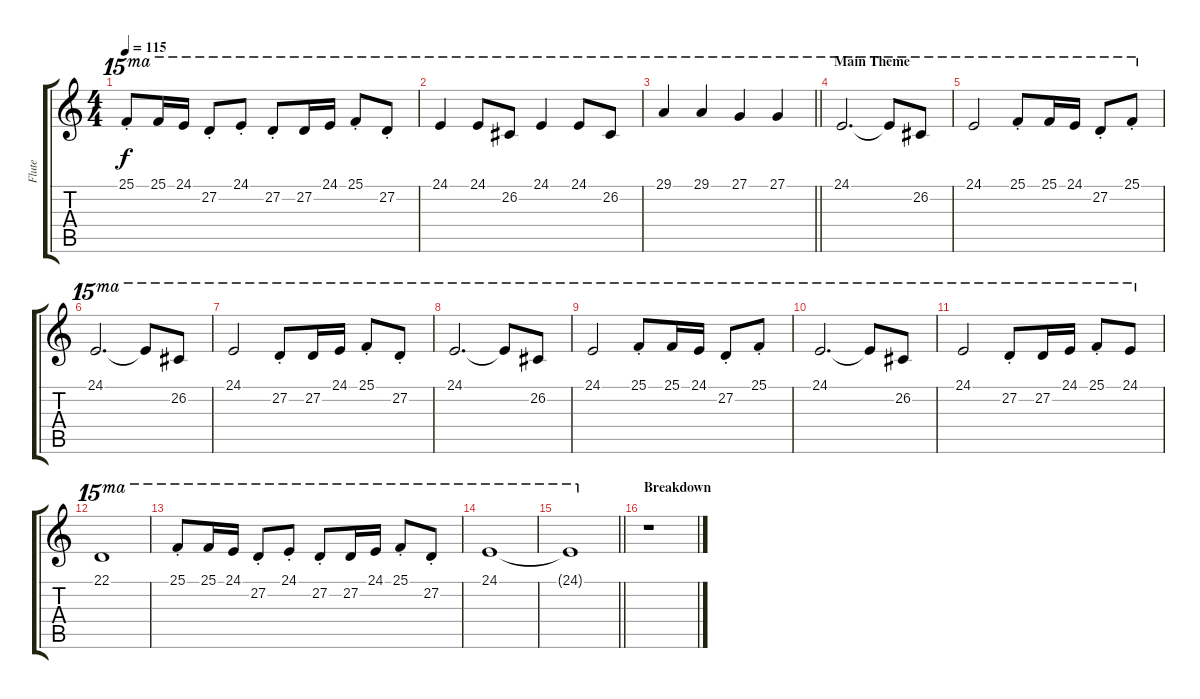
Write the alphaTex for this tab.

\track ("Flute" "Flute") {instrument shakuhachi}
\staff {score tabs}
\tuning (E4 B3 G3 D3 A2 E2) {hide}
\ts (4 4)
\tempo 115
\clef g2
\ks c
25.1{st}.8{ot 15ma dy f} 25.1.16{ot 15ma} 24.1.16{ot 15ma} 27.2{st}.8{ot 15ma} 24.1{st}.8{ot 15ma} 27.2{st}.8{ot 15ma} 27.2.16{ot 15ma} 24.1.16{ot 15ma} 25.1{st}.8{ot 15ma} 27.2{st}.8{ot 15ma} |
24.1.4{ot 15ma} 24.1.8{ot 15ma} 26.2.8{ot 15ma} 24.1.4{ot 15ma} 24.1.8{ot 15ma} 26.2.8{ot 15ma} |
\barLineRight lightlight
29.1.4{ot 15ma} 29.1.4{ot 15ma} 27.1.4{ot 15ma} 27.1.4{ot 15ma} |
\section ("" "Main Theme")
24.1.2{d ot 15ma} 24.1{t}.8{ot 15ma} 26.2.8{ot 15ma} |
24.1.2{ot 15ma} 25.1{st}.8{ot 15ma} 25.1.16{ot 15ma} 24.1.16{ot 15ma} 27.2{st}.8{ot 15ma} 25.1{st}.8{ot 15ma} |
24.1.2{d ot 15ma} 24.1{t}.8{ot 15ma} 26.2.8{ot 15ma} |
24.1.2{ot 15ma} 27.2{st}.8{ot 15ma} 27.2.16{ot 15ma} 24.1.16{ot 15ma} 25.1{st}.8{ot 15ma} 27.2{st}.8{ot 15ma} |
24.1.2{d ot 15ma} 24.1{t}.8{ot 15ma} 26.2.8{ot 15ma} |
24.1.2{ot 15ma} 25.1{st}.8{ot 15ma} 25.1.16{ot 15ma} 24.1.16{ot 15ma} 27.2{st}.8{ot 15ma} 25.1{st}.8{ot 15ma} |
24.1.2{d ot 15ma} 24.1{t}.8{ot 15ma} 26.2.8{ot 15ma} |
24.1.2{ot 15ma} 27.2{st}.8{ot 15ma} 27.2.16{ot 15ma} 24.1.16{ot 15ma} 25.1{st}.8{ot 15ma} 24.1.8{ot 15ma} |
22.1.1{ot 15ma} |
25.1{st}.8{ot 15ma} 25.1.16{ot 15ma} 24.1.16{ot 15ma} 27.2{st}.8{ot 15ma} 24.1{st}.8{ot 15ma} 27.2{st}.8{ot 15ma} 27.2.16{ot 15ma} 24.1.16{ot 15ma} 25.1{st}.8{ot 15ma} 27.2{st}.8{ot 15ma} |
24.1.1{ot 15ma volume 0} |
\barLineRight lightlight
24.1{t}.1{ot 15ma} |
\section ("" "Breakdown")
r.1
